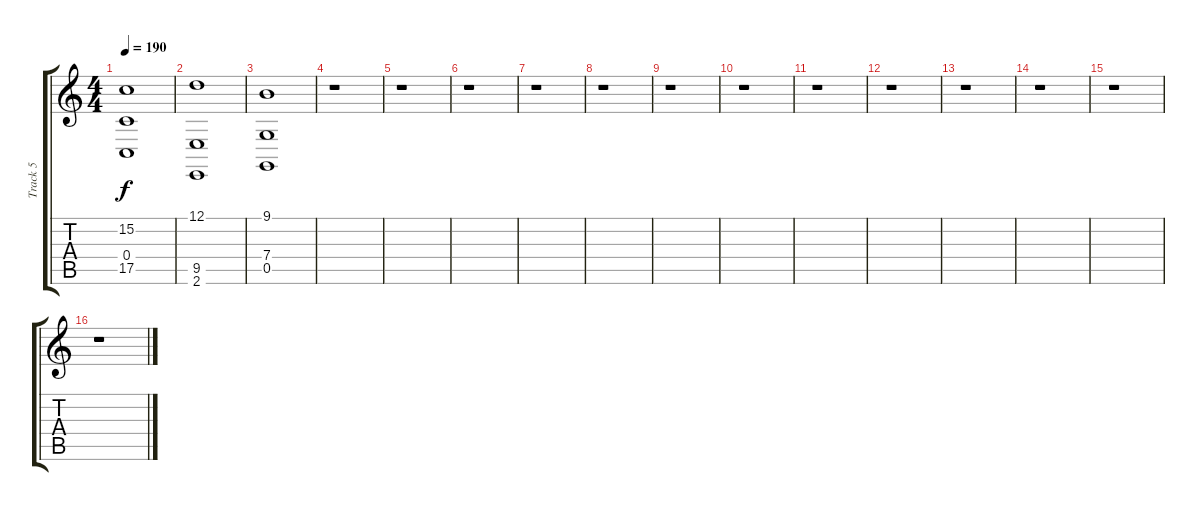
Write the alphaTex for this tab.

\track ("Track 5" "Track 5") {instrument stringensemble1}
\staff {score tabs}
\tuning (D4 A3 F3 C3 G2 D2) {hide}
\ts (4 4)
\tempo 190
\clef g2
\ks c
(15.2 0.4 17.5).1{dy f} |
(12.1 9.5 2.6).1 |
(9.1 7.4 0.5).1 |
r.1 |
r.1 |
r.1 |
r.1 |
r.1 |
r.1 |
r.1 |
r.1 |
r.1 |
r.1 |
r.1 |
r.1 |
r.1
